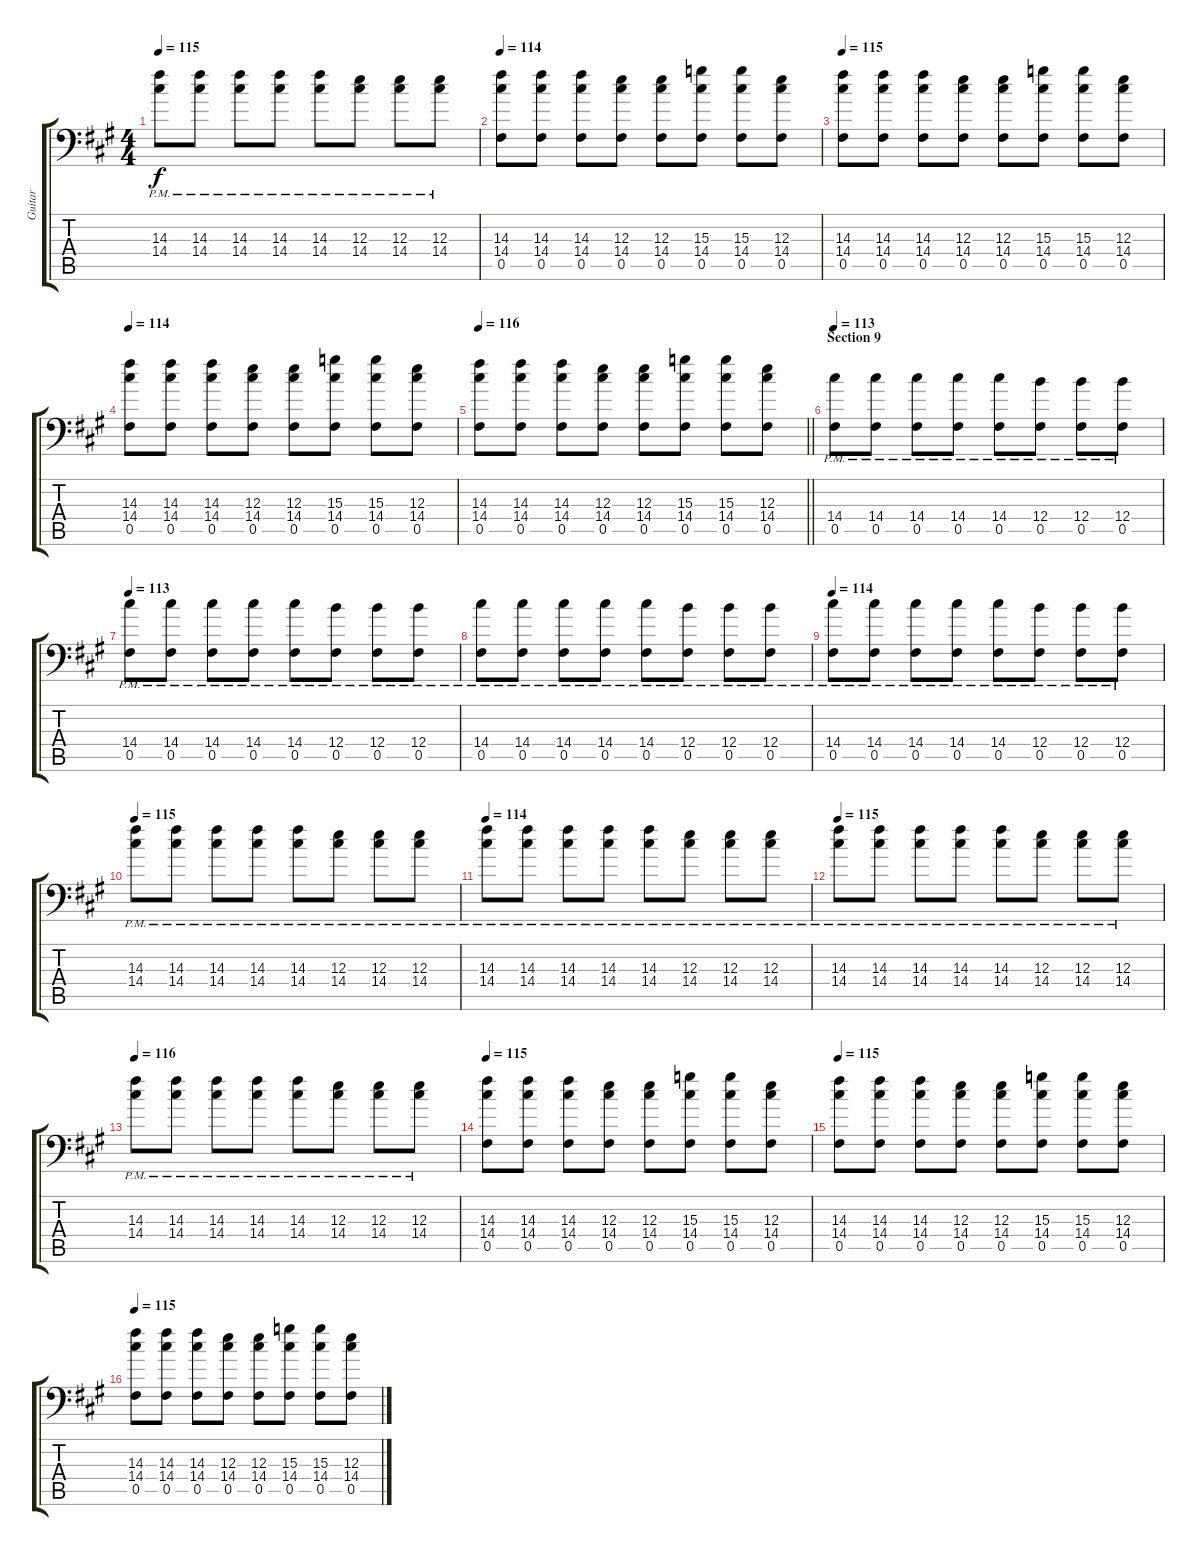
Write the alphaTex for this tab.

\track ("Guitar" "Guitar") {instrument overdrivenguitar}
\staff {score tabs}
\tuning (B3 Ab3 E3 B2 Gb2 Gb1) {hide}
\ts (4 4)
\tempo 115
\clef f4
\ks f#minor
(14.3{pm} 14.4{pm}).8{dy f} (14.3{pm} 14.4{pm}).8 (14.3{pm} 14.4{pm}).8 (14.3{pm} 14.4{pm}).8 (14.3{pm} 14.4{pm}).8 (12.3{pm} 14.4{pm}).8 (12.3{pm} 14.4{pm}).8 (12.3{pm} 14.4{pm}).8 |
\tempo 114
(14.3 14.4 0.5).8{volume 13} (14.3 14.4 0.5).8 (14.3 14.4 0.5).8 (12.3 14.4 0.5).8 (12.3 14.4 0.5).8 (15.3 14.4 0.5).8 (15.3 14.4 0.5).8 (12.3 14.4 0.5).8 |
\tempo 115
(14.3 14.4 0.5).8 (14.3 14.4 0.5).8 (14.3 14.4 0.5).8 (12.3 14.4 0.5).8 (12.3 14.4 0.5).8 (15.3 14.4 0.5).8 (15.3 14.4 0.5).8 (12.3 14.4 0.5).8 |
\tempo 114
(14.3 14.4 0.5).8 (14.3 14.4 0.5).8 (14.3 14.4 0.5).8 (12.3 14.4 0.5).8 (12.3 14.4 0.5).8 (15.3 14.4 0.5).8 (15.3 14.4 0.5).8 (12.3 14.4 0.5).8 |
\tempo 116
\barLineRight lightlight
(14.3 14.4 0.5).8 (14.3 14.4 0.5).8 (14.3 14.4 0.5).8 (12.3 14.4 0.5).8 (12.3 14.4 0.5).8 (15.3 14.4 0.5).8 (15.3 14.4 0.5).8 (12.3 14.4 0.5).8 |
\section ("" "Section 9")
\tempo 113
(14.4{pm} 0.5{pm}).8{volume 5} (14.4{pm} 0.5{pm}).8 (14.4{pm} 0.5{pm}).8 (14.4{pm} 0.5{pm}).8 (14.4{pm} 0.5{pm}).8 (12.4{pm} 0.5{pm}).8 (12.4{pm} 0.5{pm}).8 (12.4{pm} 0.5{pm}).8 |
\tempo 113
(14.4{pm} 0.5{pm}).8 (14.4{pm} 0.5{pm}).8 (14.4{pm} 0.5{pm}).8 (14.4{pm} 0.5{pm}).8 (14.4{pm} 0.5{pm}).8 (12.4{pm} 0.5{pm}).8 (12.4{pm} 0.5{pm}).8 (12.4{pm} 0.5{pm}).8 |
(14.4{pm} 0.5{pm}).8 (14.4{pm} 0.5{pm}).8 (14.4{pm} 0.5{pm}).8 (14.4{pm} 0.5{pm}).8 (14.4{pm} 0.5{pm}).8 (12.4{pm} 0.5{pm}).8 (12.4{pm} 0.5{pm}).8 (12.4{pm} 0.5{pm}).8 |
\tempo 114
(14.4{pm} 0.5{pm}).8 (14.4{pm} 0.5{pm}).8 (14.4{pm} 0.5{pm}).8 (14.4{pm} 0.5{pm}).8 (14.4{pm} 0.5{pm}).8 (12.4{pm} 0.5{pm}).8 (12.4{pm} 0.5{pm}).8 (12.4{pm} 0.5{pm}).8 |
\tempo 115
(14.3{pm} 14.4{pm}).8 (14.3{pm} 14.4{pm}).8 (14.3{pm} 14.4{pm}).8 (14.3{pm} 14.4{pm}).8 (14.3{pm} 14.4{pm}).8 (12.3{pm} 14.4{pm}).8 (12.3{pm} 14.4{pm}).8 (12.3{pm} 14.4{pm}).8 |
\tempo 114
(14.3{pm} 14.4{pm}).8 (14.3{pm} 14.4{pm}).8 (14.3{pm} 14.4{pm}).8 (14.3{pm} 14.4{pm}).8 (14.3{pm} 14.4{pm}).8 (12.3{pm} 14.4{pm}).8 (12.3{pm} 14.4{pm}).8 (12.3{pm} 14.4{pm}).8 |
\tempo 115
(14.3{pm} 14.4{pm}).8 (14.3{pm} 14.4{pm}).8 (14.3{pm} 14.4{pm}).8 (14.3{pm} 14.4{pm}).8 (14.3{pm} 14.4{pm}).8 (12.3{pm} 14.4{pm}).8 (12.3{pm} 14.4{pm}).8 (12.3{pm} 14.4{pm}).8 |
\tempo 116
(14.3{pm} 14.4{pm}).8 (14.3{pm} 14.4{pm}).8 (14.3{pm} 14.4{pm}).8 (14.3{pm} 14.4{pm}).8 (14.3{pm} 14.4{pm}).8 (12.3{pm} 14.4{pm}).8 (12.3{pm} 14.4{pm}).8 (12.3{pm} 14.4{pm}).8 |
\tempo 115
(14.3 14.4 0.5).8{volume 13} (14.3 14.4 0.5).8 (14.3 14.4 0.5).8 (12.3 14.4 0.5).8 (12.3 14.4 0.5).8 (15.3 14.4 0.5).8 (15.3 14.4 0.5).8 (12.3 14.4 0.5).8 |
\tempo 115
(14.3 14.4 0.5).8 (14.3 14.4 0.5).8 (14.3 14.4 0.5).8 (12.3 14.4 0.5).8 (12.3 14.4 0.5).8 (15.3 14.4 0.5).8 (15.3 14.4 0.5).8 (12.3 14.4 0.5).8 |
\tempo 115
(14.3 14.4 0.5).8 (14.3 14.4 0.5).8 (14.3 14.4 0.5).8 (12.3 14.4 0.5).8 (12.3 14.4 0.5).8 (15.3 14.4 0.5).8 (15.3 14.4 0.5).8 (12.3 14.4 0.5).8
